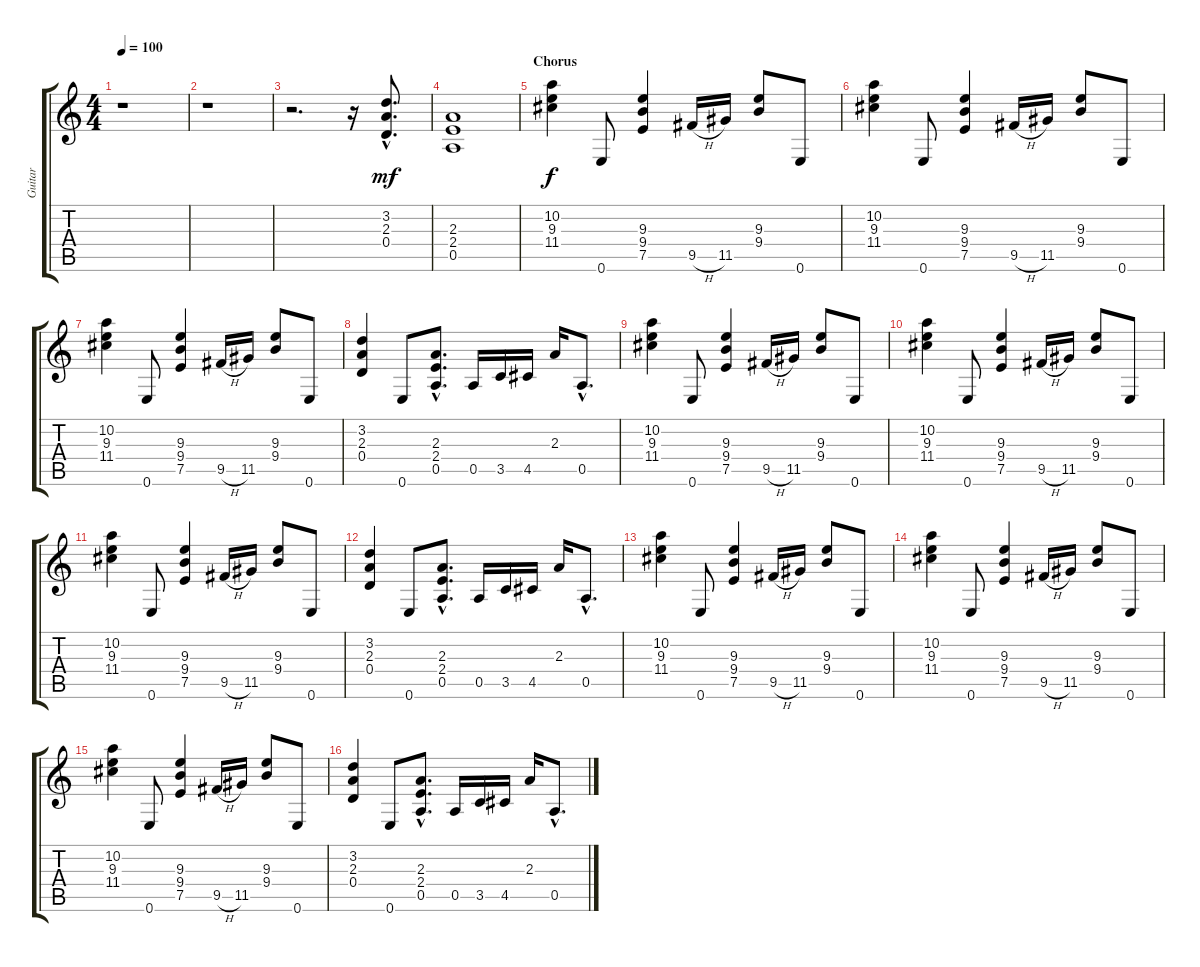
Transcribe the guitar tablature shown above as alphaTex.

\track ("Guitar" "Guitar") {instrument distortionguitar}
\staff {score tabs}
\tuning (E4 B3 G3 D3 A2 E2) {hide}
\ts (4 4)
\tempo 100
\clef g2
\ks c
r.1{dy f} |
r.1 |
r.2{d} r.16 (3.2{hac} 2.3{hac} 0.4{hac}).8{d dy mf} |
(2.3 2.4 0.5).1 |
\section ("" "Chorus")
(10.2 9.3 11.4).4{dy f} 0.6.8 (9.3 9.4 7.5).4 9.5{h}.16 11.5.16 (9.3 9.4).8 0.6.8 |
(10.2 9.3 11.4).4 0.6.8 (9.3 9.4 7.5).4 9.5{h}.16 11.5.16 (9.3 9.4).8 0.6.8 |
(10.2 9.3 11.4).4 0.6.8 (9.3 9.4 7.5).4 9.5{h}.16 11.5.16 (9.3 9.4).8 0.6.8 |
(3.2 2.3 0.4).4 0.6.8 (2.3{hac} 2.4{hac} 0.5{hac}).8{d} 0.5.16 3.5.16 4.5.16 2.3.16 0.5{hac}.8{d} |
(10.2 9.3 11.4).4 0.6.8 (9.3 9.4 7.5).4 9.5{h}.16 11.5.16 (9.3 9.4).8 0.6.8 |
(10.2 9.3 11.4).4 0.6.8 (9.3 9.4 7.5).4 9.5{h}.16 11.5.16 (9.3 9.4).8 0.6.8 |
(10.2 9.3 11.4).4 0.6.8 (9.3 9.4 7.5).4 9.5{h}.16 11.5.16 (9.3 9.4).8 0.6.8 |
(3.2 2.3 0.4).4 0.6.8 (2.3{hac} 2.4{hac} 0.5{hac}).8{d} 0.5.16 3.5.16 4.5.16 2.3.16 0.5{hac}.8{d} |
(10.2 9.3 11.4).4 0.6.8 (9.3 9.4 7.5).4 9.5{h}.16 11.5.16 (9.3 9.4).8 0.6.8 |
(10.2 9.3 11.4).4 0.6.8 (9.3 9.4 7.5).4 9.5{h}.16 11.5.16 (9.3 9.4).8 0.6.8 |
(10.2 9.3 11.4).4 0.6.8 (9.3 9.4 7.5).4 9.5{h}.16 11.5.16 (9.3 9.4).8 0.6.8 |
(3.2 2.3 0.4).4 0.6.8 (2.3{hac} 2.4{hac} 0.5{hac}).8{d} 0.5.16 3.5.16 4.5.16 2.3.16 0.5{hac}.8{d}
